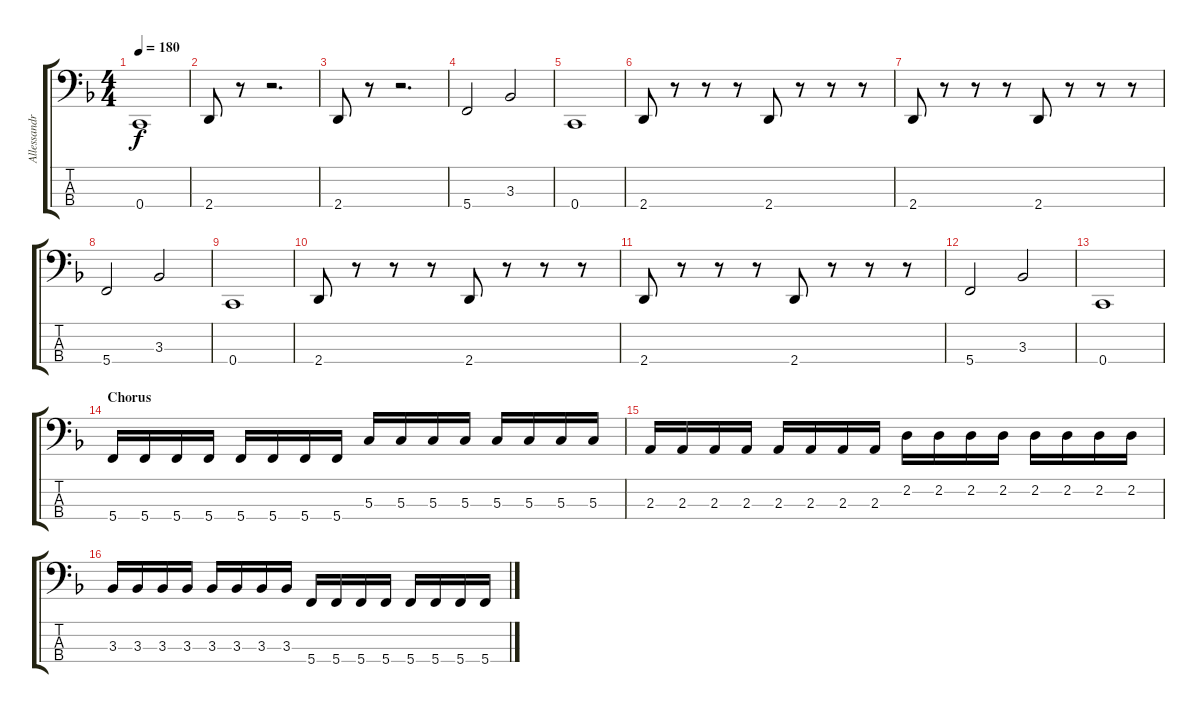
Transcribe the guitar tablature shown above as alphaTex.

\track ("Allessandro Lotta" "Allessandr") {instrument electricbassfinger}
\staff {score tabs}
\tuning (F2 C2 G1 C1) {hide}
\ts (4 4)
\tempo 180
\clef f4
\ks dminor
0.4.1{dy f} |
2.4.8 r.8 r.2{d} |
2.4.8 r.8 r.2{d} |
5.4.2 3.3.2 |
0.4.1 |
2.4.8 r.8 r.8 r.8 2.4.8 r.8 r.8 r.8 |
2.4.8 r.8 r.8 r.8 2.4.8 r.8 r.8 r.8 |
5.4.2 3.3.2 |
0.4.1 |
2.4.8 r.8 r.8 r.8 2.4.8 r.8 r.8 r.8 |
2.4.8 r.8 r.8 r.8 2.4.8 r.8 r.8 r.8 |
5.4.2 3.3.2 |
0.4.1 |
\section ("" "Chorus")
5.4.16 5.4.16 5.4.16 5.4.16 5.4.16 5.4.16 5.4.16 5.4.16 5.3.16 5.3.16 5.3.16 5.3.16 5.3.16 5.3.16 5.3.16 5.3.16 |
2.3.16 2.3.16 2.3.16 2.3.16 2.3.16 2.3.16 2.3.16 2.3.16 2.2.16 2.2.16 2.2.16 2.2.16 2.2.16 2.2.16 2.2.16 2.2.16 |
3.3.16 3.3.16 3.3.16 3.3.16 3.3.16 3.3.16 3.3.16 3.3.16 5.4.16 5.4.16 5.4.16 5.4.16 5.4.16 5.4.16 5.4.16 5.4.16
